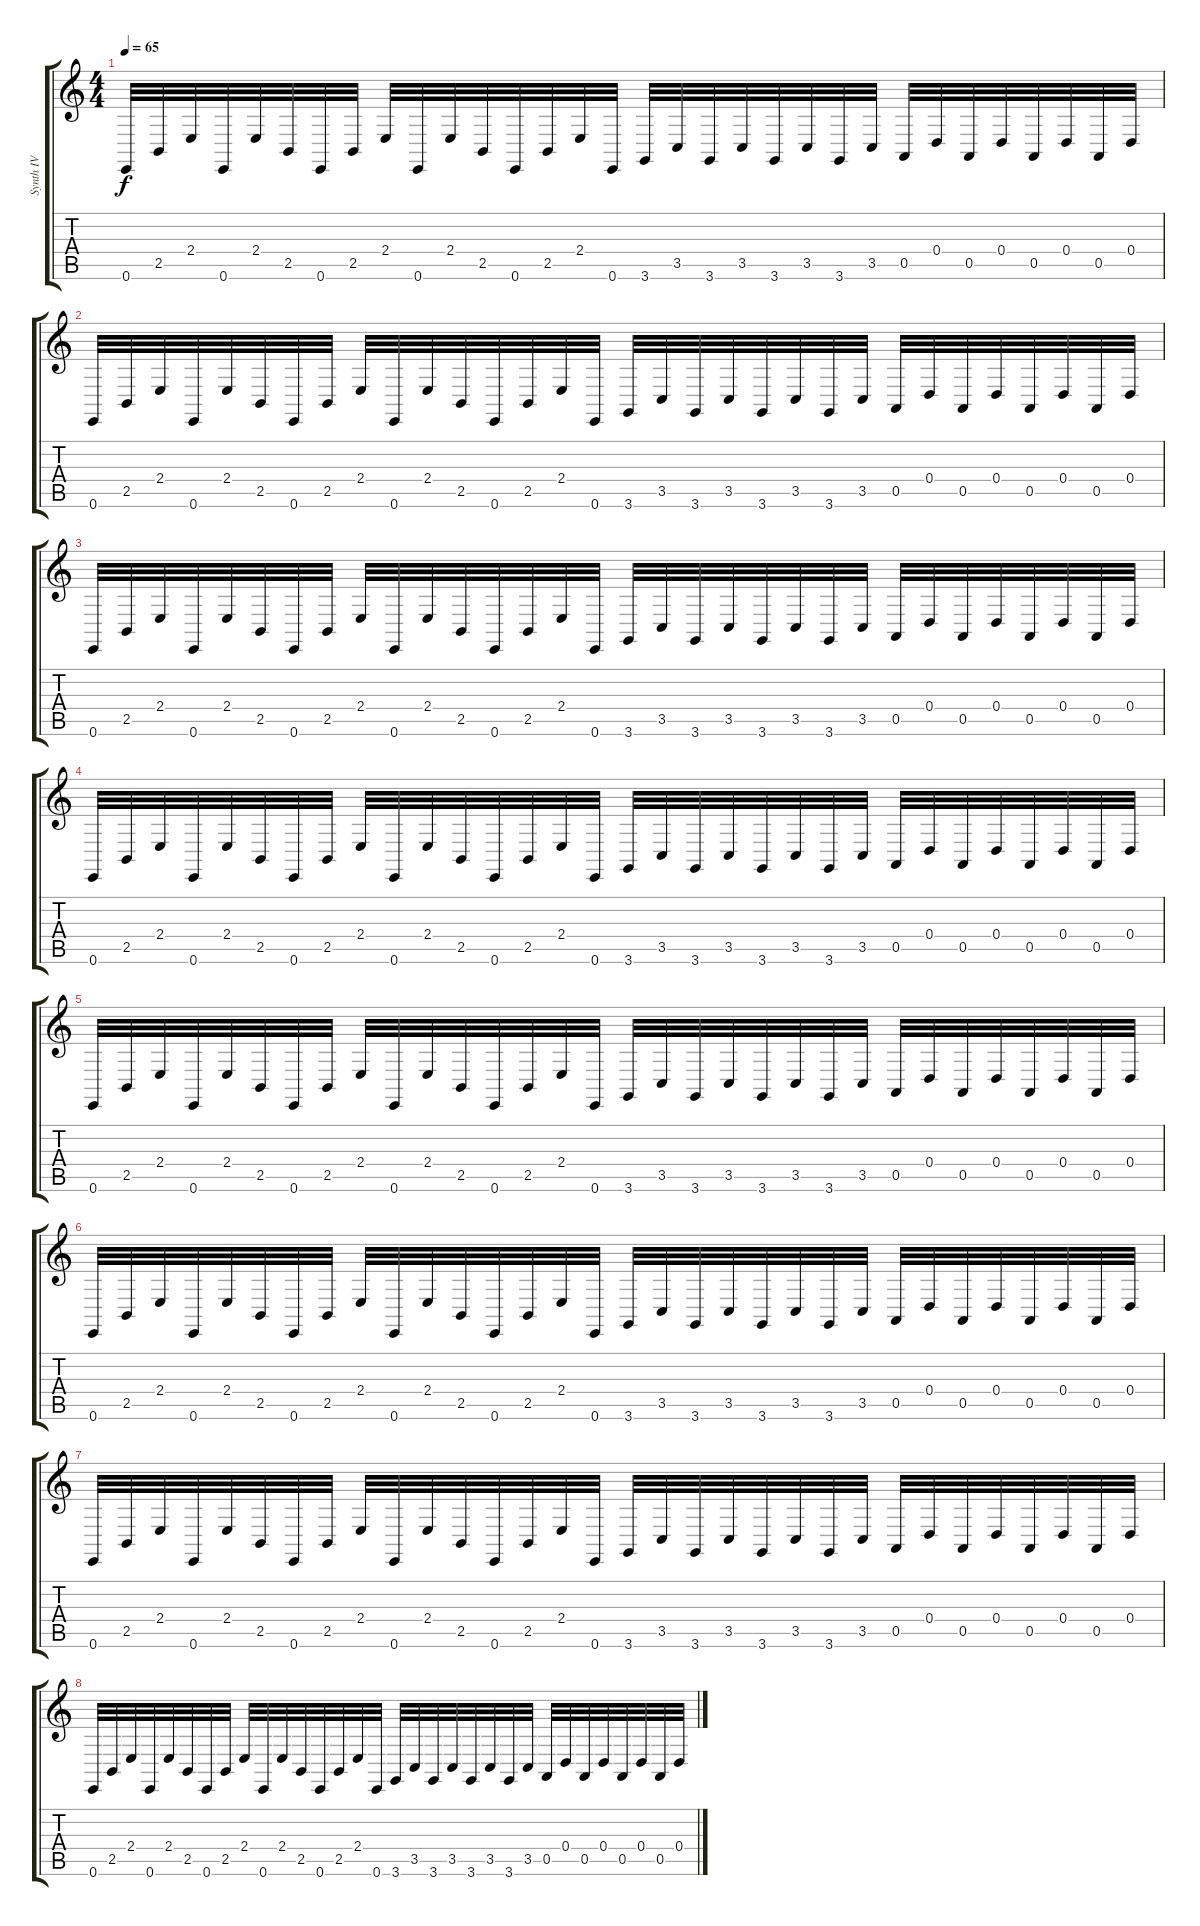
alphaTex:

\track ("Synth IV" "Synth IV") {instrument lead8bassandlead}
\staff {score tabs}
\tuning (E4 B3 G3 D3 A2 E2) {hide}
\ts (4 4)
\tempo 65
\clef g2
\ks c
0.6.32{dy f} 2.5.32 2.4.32 0.6.32 2.4.32 2.5.32 0.6.32 2.5.32 2.4.32 0.6.32 2.4.32 2.5.32 0.6.32 2.5.32 2.4.32 0.6.32 3.6.32 3.5.32 3.6.32 3.5.32 3.6.32 3.5.32 3.6.32 3.5.32 0.5.32 0.4.32 0.5.32 0.4.32 0.5.32 0.4.32 0.5.32 0.4.32 |
0.6.32 2.5.32 2.4.32 0.6.32 2.4.32 2.5.32 0.6.32 2.5.32 2.4.32 0.6.32 2.4.32 2.5.32 0.6.32 2.5.32 2.4.32 0.6.32 3.6.32 3.5.32 3.6.32 3.5.32 3.6.32 3.5.32 3.6.32 3.5.32 0.5.32 0.4.32 0.5.32 0.4.32 0.5.32 0.4.32 0.5.32 0.4.32 |
0.6.32{volume 16} 2.5.32 2.4.32 0.6.32 2.4.32 2.5.32 0.6.32 2.5.32 2.4.32 0.6.32 2.4.32 2.5.32 0.6.32 2.5.32 2.4.32 0.6.32 3.6.32 3.5.32 3.6.32 3.5.32 3.6.32 3.5.32 3.6.32 3.5.32 0.5.32 0.4.32 0.5.32 0.4.32 0.5.32 0.4.32 0.5.32 0.4.32 |
0.6.32 2.5.32 2.4.32 0.6.32 2.4.32 2.5.32 0.6.32 2.5.32 2.4.32 0.6.32 2.4.32 2.5.32 0.6.32 2.5.32 2.4.32 0.6.32 3.6.32 3.5.32 3.6.32 3.5.32 3.6.32 3.5.32 3.6.32 3.5.32 0.5.32 0.4.32 0.5.32 0.4.32 0.5.32 0.4.32 0.5.32 0.4.32 |
0.6.32 2.5.32 2.4.32 0.6.32 2.4.32 2.5.32 0.6.32 2.5.32 2.4.32 0.6.32 2.4.32 2.5.32 0.6.32 2.5.32 2.4.32 0.6.32 3.6.32 3.5.32 3.6.32 3.5.32 3.6.32 3.5.32 3.6.32 3.5.32 0.5.32 0.4.32 0.5.32 0.4.32 0.5.32 0.4.32 0.5.32 0.4.32 |
0.6.32 2.5.32 2.4.32 0.6.32 2.4.32 2.5.32 0.6.32 2.5.32 2.4.32 0.6.32 2.4.32 2.5.32 0.6.32 2.5.32 2.4.32 0.6.32 3.6.32 3.5.32 3.6.32 3.5.32 3.6.32 3.5.32 3.6.32 3.5.32 0.5.32 0.4.32 0.5.32 0.4.32 0.5.32 0.4.32 0.5.32 0.4.32 |
0.6.32 2.5.32 2.4.32 0.6.32 2.4.32 2.5.32 0.6.32 2.5.32 2.4.32 0.6.32 2.4.32 2.5.32 0.6.32 2.5.32 2.4.32 0.6.32 3.6.32 3.5.32 3.6.32 3.5.32 3.6.32 3.5.32 3.6.32 3.5.32 0.5.32 0.4.32 0.5.32 0.4.32 0.5.32 0.4.32 0.5.32 0.4.32 |
0.6.32 2.5.32 2.4.32 0.6.32 2.4.32 2.5.32 0.6.32 2.5.32 2.4.32 0.6.32 2.4.32 2.5.32 0.6.32 2.5.32 2.4.32 0.6.32 3.6.32 3.5.32 3.6.32 3.5.32 3.6.32 3.5.32 3.6.32 3.5.32 0.5.32 0.4.32 0.5.32 0.4.32 0.5.32 0.4.32 0.5.32 0.4.32
